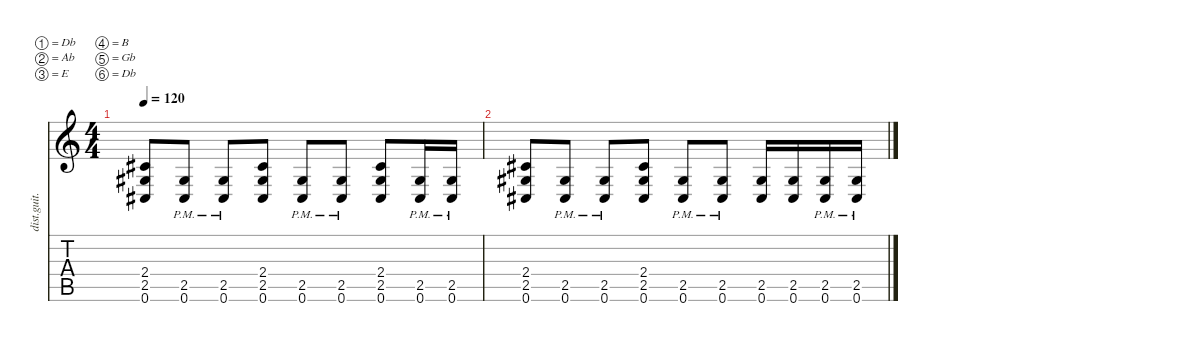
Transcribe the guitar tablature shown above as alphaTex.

\defaultSystemsLayout 4
\hideDynamics
\bracketExtendMode nobrackets
\track ("Distortion Guitar" "dist.guit.") {instrument distortionguitar}
\staff {score tabs}
\tuning (Db4 Ab3 E3 B2 Gb2 Db2)
\ts (4 4)
\tempo 120
\clef g2
\ks c
(0.6{acc #} 2.5{acc #} 2.4{acc #}).8{dy mf beam Up} (0.6{pm acc #} 2.5{pm acc #}).8{beam Up} (0.6{pm acc #} 2.5{pm acc #}).8{beam Up} (0.6{acc #} 2.5{acc #} 2.4{acc #}).8{beam Up} (0.6{pm acc #} 2.5{pm acc #}).8{beam Up} (0.6{pm acc #} 2.5{pm acc #}).8{beam Up} (0.6{acc #} 2.5{acc #} 2.4{acc #}).8{beam Up} (0.6{pm acc #} 2.5{pm acc #}).16{beam Up} (2.5{pm acc #} 0.6{pm acc #}).16{beam Up} |
(0.6{acc #} 2.5{acc #} 2.4{acc #}).8{beam Up} (0.6{pm acc #} 2.5{pm acc #}).8{beam Up} (0.6{pm acc #} 2.5{pm acc #}).8{beam Up} (0.6{acc #} 2.5{acc #} 2.4{acc #}).8{beam Up} (0.6{pm acc #} 2.5{pm acc #}).8{beam Up} (0.6{pm acc #} 2.5{pm acc #}).8{beam Up} (0.6{acc #} 2.5{acc #}).16{beam Up} (0.6{acc #} 2.5{acc #}).16{beam Up} (2.5{pm acc #} 0.6{pm acc #}).16{beam Up} (2.5{acc #} 0.6{pm acc #}).16{beam Up}
